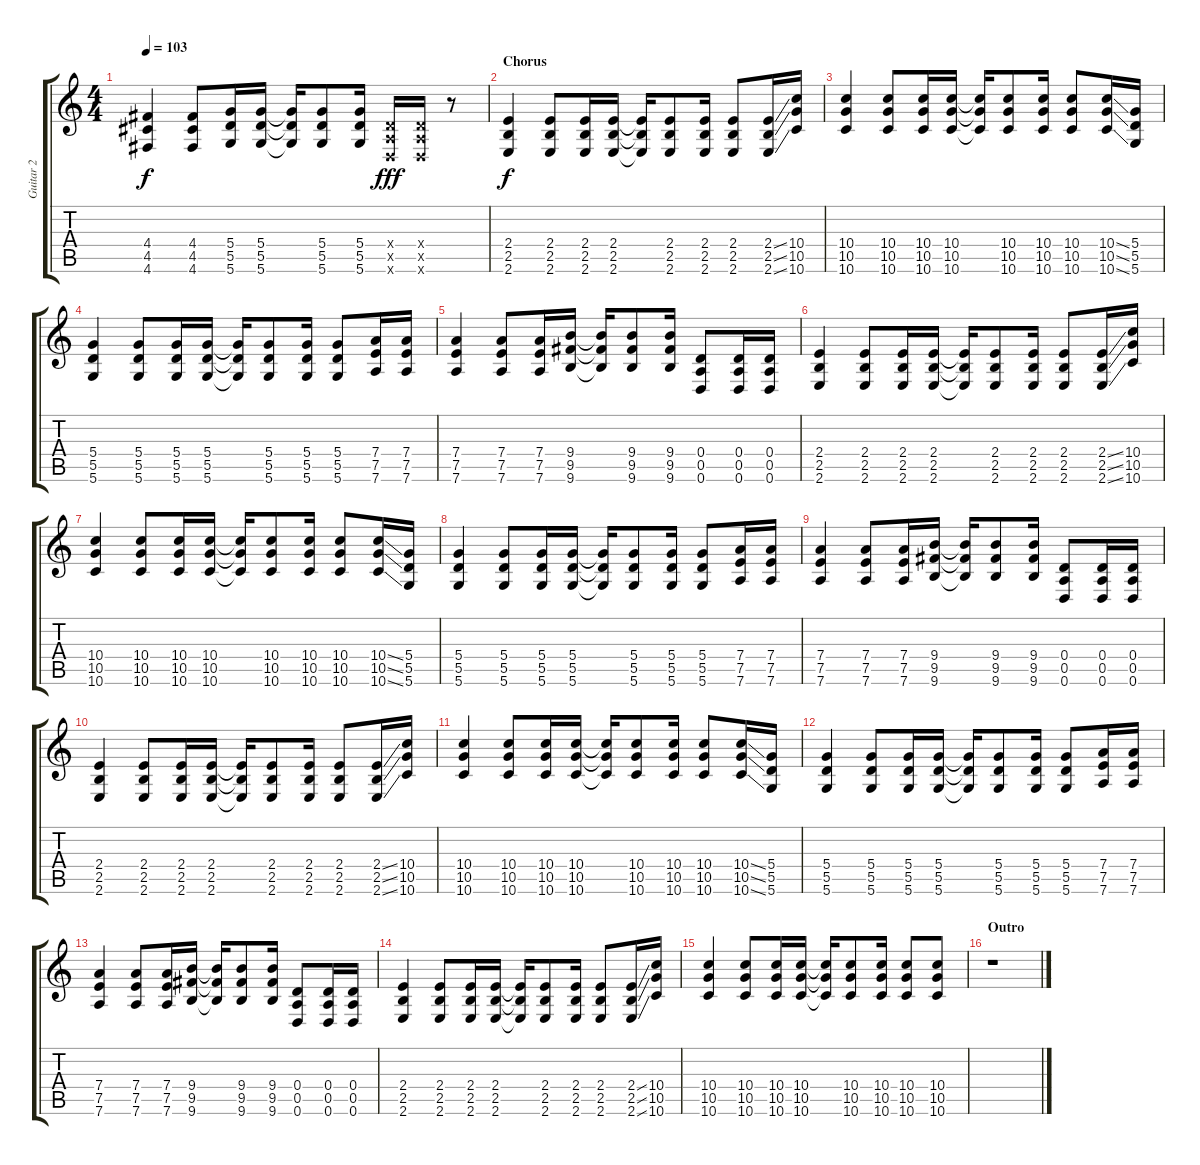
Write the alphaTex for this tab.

\track ("Guitar 2" "Guitar 2") {instrument distortionguitar}
\staff {score tabs}
\tuning (E4 B3 G3 D3 A2 D2) {hide}
\ts (4 4)
\tempo 103
\clef g2
\ks c
(4.4 4.5 4.6).4{dy f} (4.4 4.5 4.6).8 (5.4 5.5 5.6).16 (5.4 5.5 5.6).16 (5.4{t} 5.5{t} 5.6{t}).16 (5.4 5.5 5.6).8 (5.4 5.5 5.6).16 (0.4{x} 0.5{x} 0.6{x}).16{dy fff} (0.4{x} 0.5{x} 0.6{x}).16 r.8 |
\section ("" "Chorus")
(2.4 2.5 2.6).4{dy f} (2.4 2.5 2.6).8 (2.4 2.5 2.6).16 (2.4 2.5 2.6).16 (2.4{t} 2.5{t} 2.6{t}).16 (2.4 2.5 2.6).8 (2.4 2.5 2.6).16 (2.4 2.5 2.6).8 (2.4{ss} 2.5{ss} 2.6{ss}).16 (10.4 10.5 10.6).16 |
(10.4 10.5 10.6).4 (10.4 10.5 10.6).8 (10.4 10.5 10.6).16 (10.4 10.5 10.6).16 (10.4{t} 10.5{t} 10.6{t}).16 (10.4 10.5 10.6).8 (10.4 10.5 10.6).16 (10.4 10.5 10.6).8 (10.4{ss} 10.5{ss} 10.6{ss}).16 (5.4 5.5 5.6).16 |
(5.4 5.5 5.6).4 (5.4 5.5 5.6).8 (5.4 5.5 5.6).16 (5.4 5.5 5.6).16 (5.4{t} 5.5{t} 5.6{t}).16 (5.4 5.5 5.6).8 (5.4 5.5 5.6).16 (5.4 5.5 5.6).8 (7.4 7.5 7.6).16 (7.4 7.5 7.6).16 |
(7.4 7.5 7.6).4 (7.4 7.5 7.6).8 (7.4 7.5 7.6).16 (9.4 9.5 9.6).16 (9.4{t} 9.5{t} 9.6{t}).16 (9.4 9.5 9.6).8 (9.4 9.5 9.6).16 (0.4 0.5 0.6).8 (0.4 0.5 0.6).16 (0.4 0.5 0.6).16 |
(2.4 2.5 2.6).4 (2.4 2.5 2.6).8 (2.4 2.5 2.6).16 (2.4 2.5 2.6).16 (2.4{t} 2.5{t} 2.6{t}).16 (2.4 2.5 2.6).8 (2.4 2.5 2.6).16 (2.4 2.5 2.6).8 (2.4{ss} 2.5{ss} 2.6{ss}).16 (10.4 10.5 10.6).16 |
(10.4 10.5 10.6).4 (10.4 10.5 10.6).8 (10.4 10.5 10.6).16 (10.4 10.5 10.6).16 (10.4{t} 10.5{t} 10.6{t}).16 (10.4 10.5 10.6).8 (10.4 10.5 10.6).16 (10.4 10.5 10.6).8 (10.4{ss} 10.5{ss} 10.6{ss}).16 (5.4 5.5 5.6).16 |
(5.4 5.5 5.6).4 (5.4 5.5 5.6).8 (5.4 5.5 5.6).16 (5.4 5.5 5.6).16 (5.4{t} 5.5{t} 5.6{t}).16 (5.4 5.5 5.6).8 (5.4 5.5 5.6).16 (5.4 5.5 5.6).8 (7.4 7.5 7.6).16 (7.4 7.5 7.6).16 |
(7.4 7.5 7.6).4 (7.4 7.5 7.6).8 (7.4 7.5 7.6).16 (9.4 9.5 9.6).16 (9.4{t} 9.5{t} 9.6{t}).16 (9.4 9.5 9.6).8 (9.4 9.5 9.6).16 (0.4 0.5 0.6).8 (0.4 0.5 0.6).16 (0.4 0.5 0.6).16 |
(2.4 2.5 2.6).4 (2.4 2.5 2.6).8 (2.4 2.5 2.6).16 (2.4 2.5 2.6).16 (2.4{t} 2.5{t} 2.6{t}).16 (2.4 2.5 2.6).8 (2.4 2.5 2.6).16 (2.4 2.5 2.6).8 (2.4{ss} 2.5{ss} 2.6{ss}).16 (10.4 10.5 10.6).16 |
(10.4 10.5 10.6).4 (10.4 10.5 10.6).8 (10.4 10.5 10.6).16 (10.4 10.5 10.6).16 (10.4{t} 10.5{t} 10.6{t}).16 (10.4 10.5 10.6).8 (10.4 10.5 10.6).16 (10.4 10.5 10.6).8 (10.4{ss} 10.5{ss} 10.6{ss}).16 (5.4 5.5 5.6).16 |
(5.4 5.5 5.6).4 (5.4 5.5 5.6).8 (5.4 5.5 5.6).16 (5.4 5.5 5.6).16 (5.4{t} 5.5{t} 5.6{t}).16 (5.4 5.5 5.6).8 (5.4 5.5 5.6).16 (5.4 5.5 5.6).8 (7.4 7.5 7.6).16 (7.4 7.5 7.6).16 |
(7.4 7.5 7.6).4 (7.4 7.5 7.6).8 (7.4 7.5 7.6).16 (9.4 9.5 9.6).16 (9.4{t} 9.5{t} 9.6{t}).16 (9.4 9.5 9.6).8 (9.4 9.5 9.6).16 (0.4 0.5 0.6).8 (0.4 0.5 0.6).16 (0.4 0.5 0.6).16 |
(2.4 2.5 2.6).4 (2.4 2.5 2.6).8 (2.4 2.5 2.6).16 (2.4 2.5 2.6).16 (2.4{t} 2.5{t} 2.6{t}).16 (2.4 2.5 2.6).8 (2.4 2.5 2.6).16 (2.4 2.5 2.6).8 (2.4{ss} 2.5{ss} 2.6{ss}).16 (10.4 10.5 10.6).16 |
(10.4 10.5 10.6).4 (10.4 10.5 10.6).8 (10.4 10.5 10.6).16 (10.4 10.5 10.6).16 (10.4{t} 10.5{t} 10.6{t}).16 (10.4 10.5 10.6).8 (10.4 10.5 10.6).16 (10.4 10.5 10.6).8 (10.4 10.5 10.6).8 |
\section ("" "Outro")
r.1
